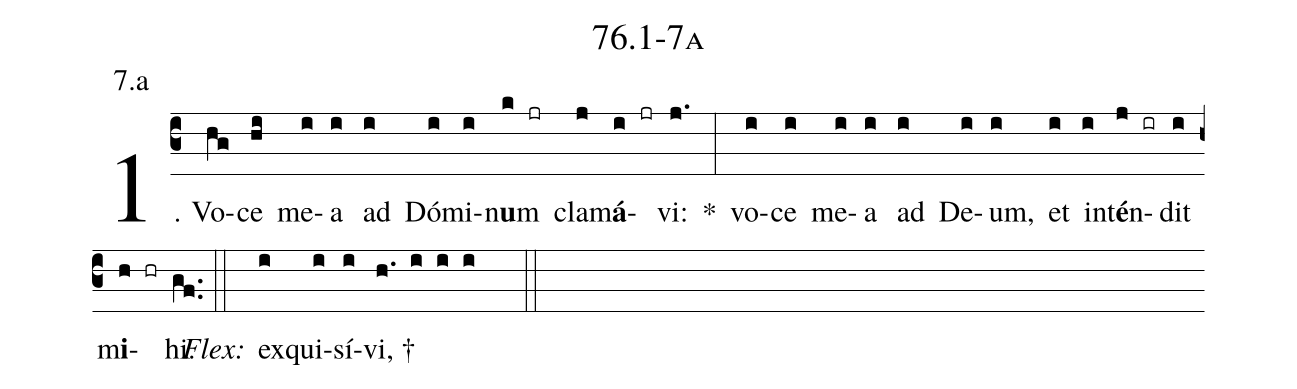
name: 76.1-7a;
annotation: 7.a;
%%
(c3)1. Vo(hg)ce(hi) me(i)a(i) ad(i) Dó(i)mi(i)n<b>u</b>m(k jr) cla(j)m<b>á</b>(i jr)vi:(j.) *(:) vo(i)ce(i) me(i)a(i) ad(i) De(i)um,(i) et(i) in(i)t<b>é</b>n(j ir)dit(i) m<b>i</b>(h hr)hi.(gf..) (::)
<i>Flex:</i>()  ex(i)qui(i)sí(i)vi, †(h. i i i  ::)
